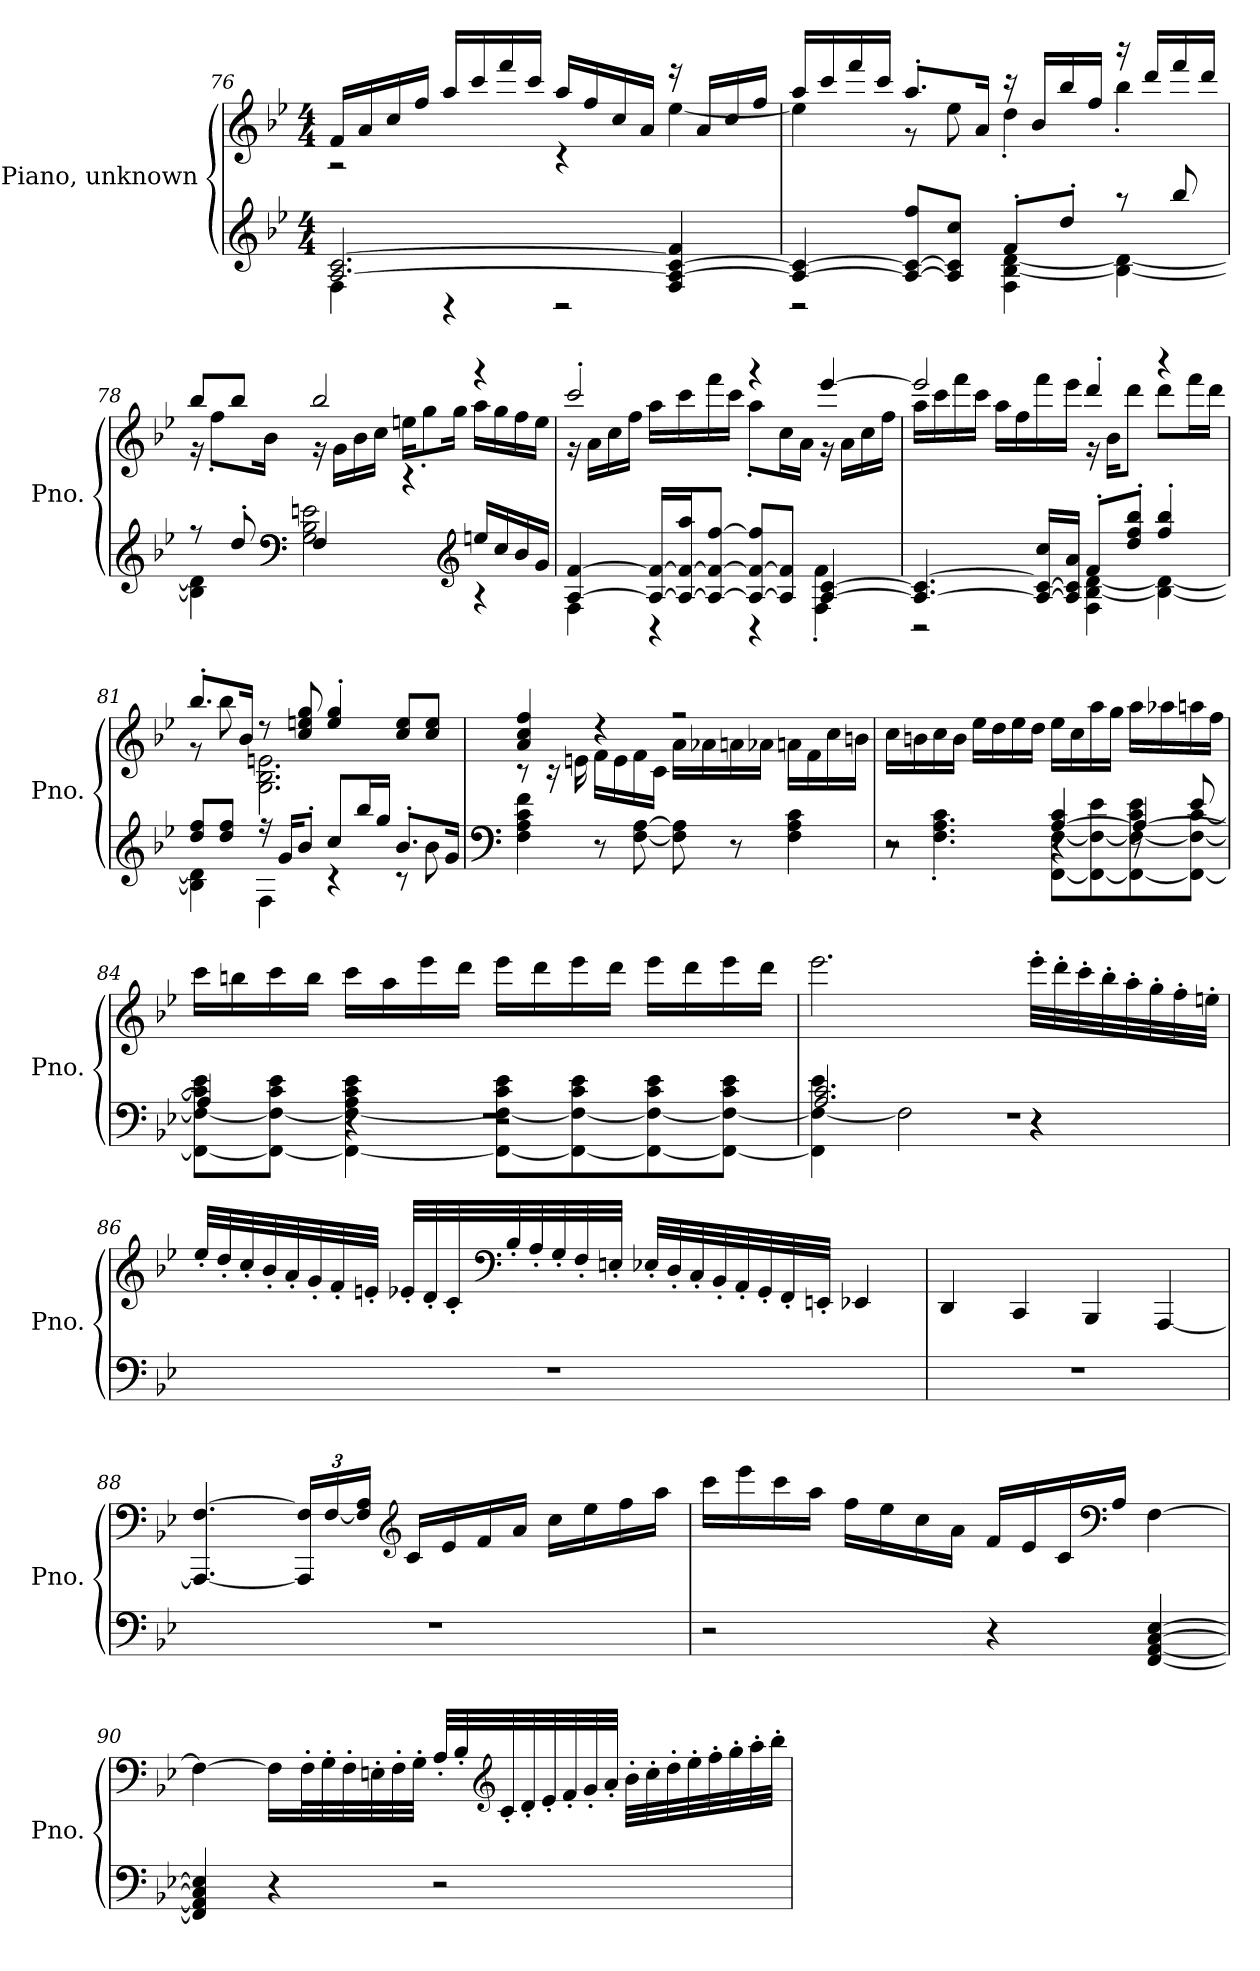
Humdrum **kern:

**kern	**kern
*part1	*part1
*staff2	*staff1
*I"Piano, unknown	*
*I'Pno.	*
*clefG2	*clefG2
*k[b-e-]	*k[b-e-]
*M4/4	*M4/4
=76	=76
*^	*^
[2.A/ [2.c/	4F\	16f/LL	2r
.	.	16a/	.
.	.	16cc/	.
.	.	16ff/JJ	.
.	4r	16aa/LL	.
.	.	16ccc/	.
.	.	16fff/	.
.	.	16ccc/JJ	.
.	2r	16aa/LL	4r
.	.	16ff/	.
.	.	16cc/	.
.	.	16a/JJ	.
4F/ 4A/_ 4c/_ 4f/	.	16r	[4ee-\
.	.	16a/LL	.
.	.	16cc/	.
.	.	16ff/JJ	.
!!LO:PB:g=z	!!
=77	=77	=77	=77
4A/_ 4c/_	2r	16aa/LL	4ee-\]
.	.	16ccc/	.
.	.	16fff/	.
.	.	16ccc/JJ	.
8A/_ 8c/_ 8ff/L	.	8.aa'/L	8r
8A/] 8c/] 8cc/J	.	.	8ee-\
.	.	16a/Jk	.
8f'/L	4F\ [4B-\ [4d\	16r	4dd'\
.	.	16b-/LL	.
8dd'/J	.	16bb-/	.
.	.	16ff/JJ	.
8r	4B-\_ 4d\_	16r	4bb-'\
.	.	16ddd/LL	.
8bb-/	.	16fff/	.
.	.	16ddd/JJ	.
=78	=78	=78	=78
8r	4B-\] 4d\]	8bb-/L	16r
.	.	.	8ff'\L
8dd'/	.	8bb-/J	.
.	.	.	16b-\Jk
*clefF4	*	*	*
4F/	2G\ 2B-\ 2en\	2bb-/	16r
.	.	.	16g\LL
.	.	.	16b-\
.	.	.	16cc\JJ
4r	.	.	16een\KL
.	.	.	8gg'\
.	.	.	16gg\Jk
*clefG2	*	*	*
16een/LL	4r	4r	16aa\LL
16cc/	.	.	16gg\
16b-/	.	.	16ff\
16g/JJ	.	.	16ee\JJ
!!LO:LB:g=z	!!
=79	=79	=79	=79
[4A/ [4f/	4F\	2ccc'/	16r
.	.	.	16a\LL
.	.	.	16cc\
.	.	.	16ff\JJ
16A/_ 16f/_LL	4r	.	16aa\LL
16A/_ 16f/_ 16aa/J	.	.	16ccc\
8A/_ 8f/_ [8ff/J	.	.	16fff\
.	.	.	16ccc\JJ
8A/_ 8f/_ 8ff/]L	4r	4r	8aa'\L
8A/] 8f/]J	.	.	16cc\L
.	.	.	16a\JJ
[4A/ [4c/	4F\' 4f\'	[4eee-/	16r
.	.	.	16a\LL
.	.	.	16cc\
.	.	.	16ff\JJ
=80	=80	=80	=80
4.A/_ 4.c/_	2r	2eee-/]	16aa\LL
.	.	.	16ccc\
.	.	.	16fff\
.	.	.	16ccc\JJ
.	.	.	16aa\LL
.	.	.	16ff\
16A/_ 16c/_ 16cc/LL	.	.	16fff\
16A/] 16c/] 16a/JJ	.	.	16eee-\JJ
8f'/L	4F\ [4B-\ [4d\	4ddd'/	16r
.	.	.	16b-\KL
8dd/' 8ff/' 8bb-/'J	.	.	8ddd\J
4ff/' 4bb-/'	4B-\_ 4d\_	4r	8ddd\L
.	.	.	16fff\L
.	.	.	16ddd\JJ
!!LO:LB:g=z	!!
=81	=81	=81	=81
8dd/ 8ff/L	4B-\] 4d\]	8.bb-'/L	8r
8dd/ 8ff/J	.	.	8bb-\
.	.	16b-/Jk	.
16r	4F\	8r	2.G\ 2.B-\ 2.en\
16g/KL	.	.	.
8b-'/J	.	8cc/ 8een/ 8gg/	.
8cc/L	4r	4ee/' 4gg/'	.
16bb-/L	.	.	.
16gg/JJ	.	.	.
8.b-'/L	8r	8cc/ 8ee/L	.
.	8b-\	8cc/ 8ee/J	.
16g/Jk	.	.	.
*v	*v	*	*
=82	=82	=82
*clefF4	*	*
4F\ 4A\ 4c\ 4f\	4a/ 4cc/ 4ff/	8r
.	.	16r
.	.	16en\
8r	4r	16f\LL
.	.	16e\
[8F\ [8A\	.	16f\
.	.	16c\JJ
8F\] 8A\]	2r	16a\LL
.	.	16a-X\
8r	.	16an\
.	.	16a-X\JJ
4F\ 4A\ 4c\	.	16an\LL
.	.	16f\
.	.	16cc\
.	.	16bn\JJ
*	*v	*v
!!LO:LB:g=z
=83	=83
*^	*
*	*^	*
2r	8r	2r	16cc\LL
.	.	.	16bn\
.	4.F\' 4.A\' 4.c\'	.	16cc\
.	.	.	16b\JJ
.	.	.	16ee-\LL
.	.	.	16dd\
.	.	.	16ee-\
.	.	.	16dd\JJ
4r	[8FF\ [8F\L	[4A/ 4c/	16ee-\LL
.	.	.	16cc\
.	8FF\_ 8F\_ 8e-\	.	16aa\
.	.	.	16gg\JJ
8r	8FF\_ 8F\_ 8c\ 8e-\	4A/_	16aa\LL
.	.	.	16aa-X\
8e-/	8FF\_ 8F\_ [8c\J	.	16aan\
.	.	.	16ff\JJ
=84	=84	=84	=84
1r	8FF\_ 8F\_ 8c\] 8e-\L	4A/]	16ccc\LL
.	.	.	16bbn\
.	8FF\_ 8F\_ 8c\ 8e-\J	.	16ccc\
.	.	.	16bb\JJ
.	4FF\_ 4F\_ 4A\ 4c\ 4e-\	4r	16ccc\LL
.	.	.	16aa\
.	.	.	16eee-\
.	.	.	16ddd\JJ
.	8FF\_ 8F\_ 8c\ 8e-\L	2r	16eee-\LL
.	.	.	16ddd\
.	8FF\_ 8F\_ 8c\ 8e-\	.	16eee-\
.	.	.	16ddd\JJ
.	8FF\_ 8F\_ 8c\ 8e-\	.	16eee-\LL
.	.	.	16ddd\
.	8FF\_ 8F\_ 8c\ 8e-\J	.	16eee-\
.	.	.	16ddd\JJ
!!LO:LB:g=z
=85	=85	=85	=85
1r	4FF\] 4F\_ 4e-\	2.A/ 2.c/	2.eee-\
.	2F\]	.	.
.	4r	4r	32eee-'\LLL
.	.	.	32ddd'\
.	.	.	32ccc'\
.	.	.	32bb-'\
.	.	.	32aa'\
.	.	.	32gg'\
.	.	.	32ff'\
.	.	.	32een'\JJJ
*v	*v	*v	*
=86	=86
1r	32ee-'/LLL
.	32dd'/
.	32cc'/
.	32b-'/
.	32a'/
.	32g'/
.	32f'/
.	32en'/JJJ
.	32e-X'/LLL
.	32d'/
.	32c'/
*	*clefF4
.	32B-'/
.	32A'/
.	32G'/
.	32F'/
.	32En'/JJJ
.	32E-X'/LLL
.	32D'/
.	32C'/
.	32BB-'/
.	32AA'/
.	32GG'/
.	32FF'/
.	32EEn'/JJJ
.	4EE-X/
!!LO:LB:g=z
=87	=87
1r	4DD/
.	4CC/
.	4BBB-/
.	[4AAA/
=88	=88
1r	4.AAA/_ [4.F/
*	*Xbrackettup
.	24AAA/] 24F/]LL
.	[24F/
.	24F/] 24A/JJ
*	*clefG2
.	16c/LL
.	16e-/
.	16f/
.	16a/JJ
.	16cc\LL
.	16ee-\
.	16ff\
.	16aa\JJ
=89	=89
2r	16ccc\LL
.	16eee-\
.	16ccc\
.	16aa\JJ
.	16ff\LL
.	16ee-\
.	16cc\
.	16a\JJ
4r	16f/LL
.	16e-/
.	16c/
*	*clefF4
.	16A/JJ
[4FF/ [4AA/ [4C/ [4E-/	[4F\
!!LO:PB:g=z
=90	=90
4FF/] 4AA/] 4C/] 4E-/]	4F\_
4r	16F\LL]
.	32F'\L
.	32G'\
.	32F'\
.	32En'\
.	32F'\
.	32G'\JJJ
2r	32A'/LLL
.	32B-'/
*	*clefG2
.	32c'/
.	32d'/
.	32e-'/
.	32f'/
.	32g'/
.	32a'/JJJ
.	32b-'\LLL
.	32cc'\
.	32dd'\
.	32ee-'\
.	32ff'\
.	32gg'\
.	32aa'\
.	32bb-'\JJJ
=	=
*-	*-
